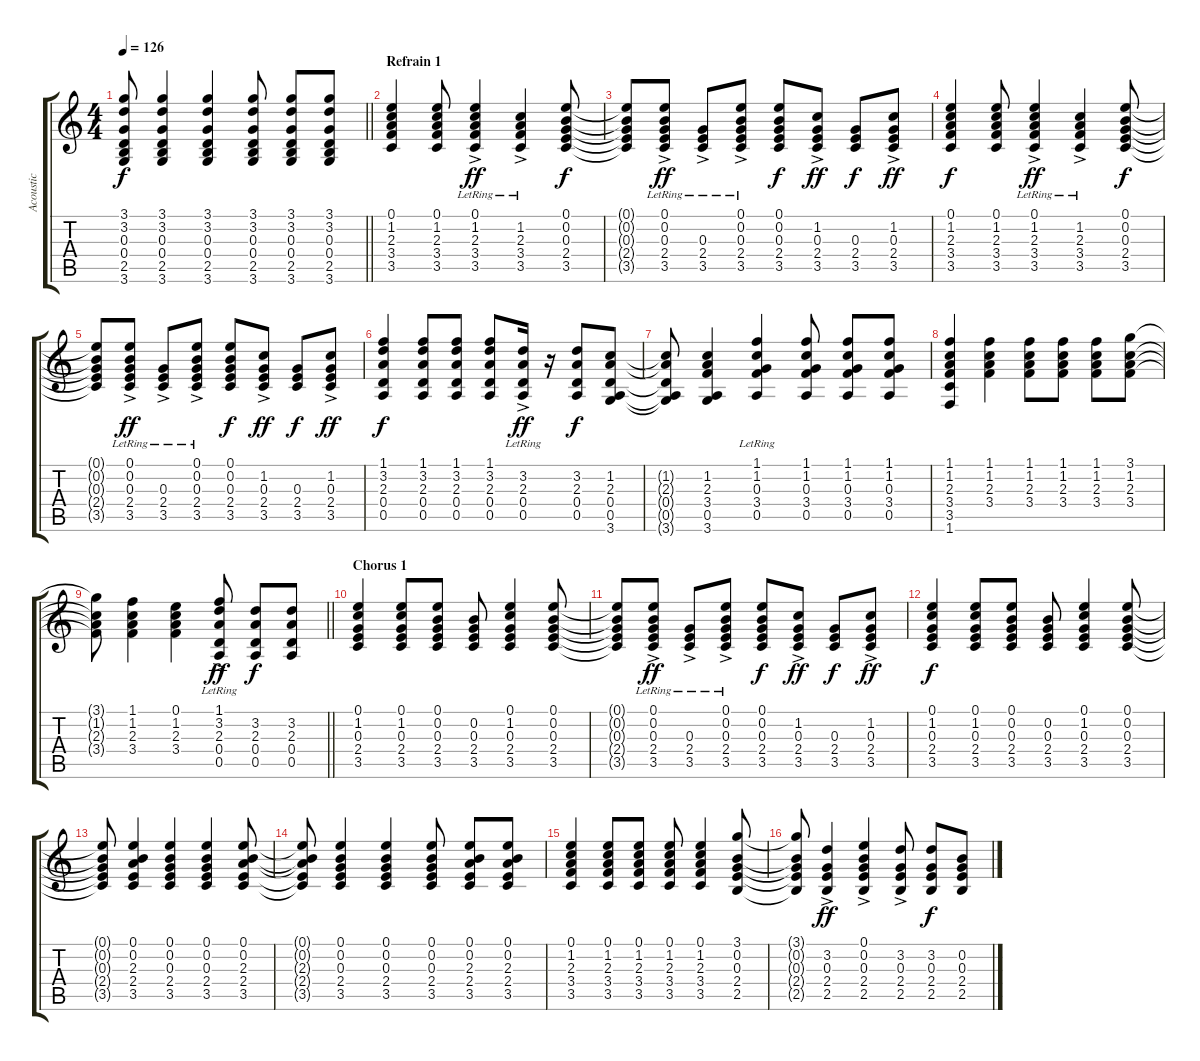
\track ("Acoustic" "Acoustic") {instrument acousticguitarsteel}
\staff {score tabs}
\tuning (E4 B3 G3 D3 A2 E2) {hide}
\ts (4 4)
\tempo 126
\clef g2
\barLineRight lightlight
\ks c
(3.1{t} 3.2{t} 0.3{t} 0.4{t} 2.5{t} 3.6{t}).8{dy f} (3.1 3.2 0.3 0.4 2.5 3.6).4 (3.1 3.2 0.3 0.4 2.5 3.6).4 (3.1 3.2 0.3 0.4 2.5 3.6).8 (3.1 3.2 0.3 0.4 2.5 3.6).8 (3.1 3.2 0.3 0.4 2.5 3.6).8 |
\section ("" "Refrain 1")
(0.1 1.2 2.3 3.4 3.5).4 (0.1 1.2 2.3 3.4 3.5).8 (0.1{ac lr} 1.2 2.3 3.4 3.5).4{dy ff} (1.2{ac lr} 2.3 3.4 3.5).4 (0.1 0.2 0.3 2.4 3.5).8{dy f} |
(0.1{t} 0.2{t} 0.3{t} 2.4{t} 3.5{t}).8 (0.1{lr} 0.2{lr} 0.3{lr} 2.4{ac lr} 3.5{lr}).8{dy ff} (0.3{ac lr} 2.4 3.5).8 (0.1{lr} 0.2{ac lr} 0.3{lr} 2.4{lr} 3.5{lr}).8 (0.1 0.2 0.3 2.4 3.5).8{dy f} (1.2{ac} 0.3 2.4 3.5).8{dy ff} (0.3 2.4 3.5).8{dy f} (1.2{ac} 0.3 2.4 3.5).8{dy ff volume 5} |
(0.1 1.2 2.3 3.4 3.5).4{dy f volume 9} (0.1 1.2 2.3 3.4 3.5).8 (0.1{ac lr} 1.2 2.3 3.4 3.5).4{dy ff} (1.2{ac lr} 2.3 3.4 3.5).4 (0.1 0.2 0.3 2.4 3.5).8{dy f} |
(0.1{t} 0.2{t} 0.3{t} 2.4{t} 3.5{t}).8 (0.1{lr} 0.2{lr} 0.3{lr} 2.4{ac lr} 3.5{lr}).8{dy ff} (0.3{ac lr} 2.4 3.5).8 (0.1{lr} 0.2{ac lr} 0.3{lr} 2.4{lr} 3.5{lr}).8 (0.1 0.2 0.3 2.4 3.5).8{dy f} (1.2{ac} 0.3 2.4 3.5).8{dy ff} (0.3 2.4 3.5).8{dy f} (1.2{ac} 0.3 2.4 3.5).8{dy ff volume 5} |
(1.1 3.2 2.3 0.4 0.5).4{dy f volume 9} (1.1 3.2 2.3 0.4 0.5).8 (1.1 3.2 2.3 0.4 0.5).8 (1.1 3.2 2.3 0.4 0.5).8 (3.2{ac lr} 2.3 0.4 0.5).16{dy ff} r.16 (3.2 2.3 0.4 0.5).8{dy f} (1.2 2.3 0.4 0.5 3.6).8 |
(1.2{t} 2.3{t} 0.4{t} 0.5{t} 3.6{t}).8 (1.2 2.3 3.4 0.5 3.6).4 (1.1 1.2{lr} 0.3{lr} 3.4{lr} 0.5{lr}).4 (1.1 1.2 0.3 3.4 0.5).8 (1.1 1.2 0.3 3.4 0.5).8 (1.1 1.2 0.3 3.4 0.5).8 |
(1.1 1.2 2.3 3.4 3.5 1.6).4 (1.1 1.2 2.3 3.4).4 (1.1 1.2 2.3 3.4).8 (1.1 1.2 2.3 3.4).8 (1.1 1.2 2.3 3.4).8 (3.1 1.2 2.3 3.4).8 |
\barLineRight lightlight
(3.1{t} 1.2{t} 2.3{t} 3.4{t}).8 (1.1 1.2 2.3 3.4).4 (0.1 1.2 2.3 3.4).4 (1.1 3.2{ac lr} 2.3 0.4 0.5).8{dy ff} (3.2 2.3 0.4 0.5).8{dy f} (3.2 2.3 0.4 0.5).8 |
\section ("" "Chorus 1")
(0.1 1.2 0.3 2.4 3.5).4 (0.1 1.2 0.3 2.4 3.5).8 (0.1 0.2 0.3 2.4 3.5).8 (0.2 0.3 2.4 3.5).8 (0.1 1.2 0.3 2.4 3.5).4 (0.1 0.2 0.3 2.4 3.5).8 |
(0.1{t} 0.2{t} 0.3{t} 2.4{t} 3.5{t}).8 (0.1{lr} 0.2{lr} 0.3{lr} 2.4{ac lr} 3.5{lr}).8{dy ff} (0.3{ac lr} 2.4 3.5).8 (0.1{lr} 0.2{ac lr} 0.3{lr} 2.4{lr} 3.5{lr}).8 (0.1 0.2 0.3 2.4 3.5).8{dy f} (1.2{ac} 0.3 2.4 3.5).8{dy ff} (0.3 2.4 3.5).8{dy f} (1.2{ac} 0.3 2.4 3.5).8{dy ff volume 5} |
(0.1 1.2 0.3 2.4 3.5).4{dy f volume 9} (0.1 1.2 0.3 2.4 3.5).8 (0.1 0.2 0.3 2.4 3.5).8 (0.2 0.3 2.4 3.5).8 (0.1 1.2 0.3 2.4 3.5).4 (0.1 0.2 0.3 2.4 3.5).8 |
(0.1{t} 0.2{t} 0.3{t} 2.4{t} 3.5{t}).8 (0.1 0.2 2.3 2.4 3.5).4 (0.1 0.2 0.3 2.4 3.5).4 (0.1 0.2 0.3 2.4 3.5).4 (0.1 0.2 2.3 2.4 3.5).8 |
(0.1{t} 0.2{t} 2.3{t} 2.4{t} 3.5{t}).8 (0.1 0.2 0.3 2.4 3.5).4 (0.1 0.2 0.3 2.4 3.5).4 (0.1 0.2 0.3 2.4 3.5).8 (0.1 0.2 2.3 2.4 3.5).8 (0.1 0.2 2.3 2.4 3.5).8 |
(0.1 1.2 2.3 3.4 3.5).4 (0.1 1.2 2.3 3.4 3.5).8 (0.1 1.2 2.3 3.4 3.5).8 (0.1 1.2 2.3 3.4 3.5).8 (0.1 1.2 2.3 3.4 3.5).4 (3.1 0.2 0.3 2.4 2.5).8 |
(3.1{t} 0.2{t} 0.3{t} 2.4{t} 2.5{t}).8 (3.2{ac} 0.3 2.4 2.5).4{dy ff} (0.1{ac} 0.2 0.3 2.4 2.5).4 (3.2{ac} 0.3 2.4 2.5).8 (3.2 0.3 2.4 2.5).8{dy f} (0.2 0.3 2.4 2.5).8
